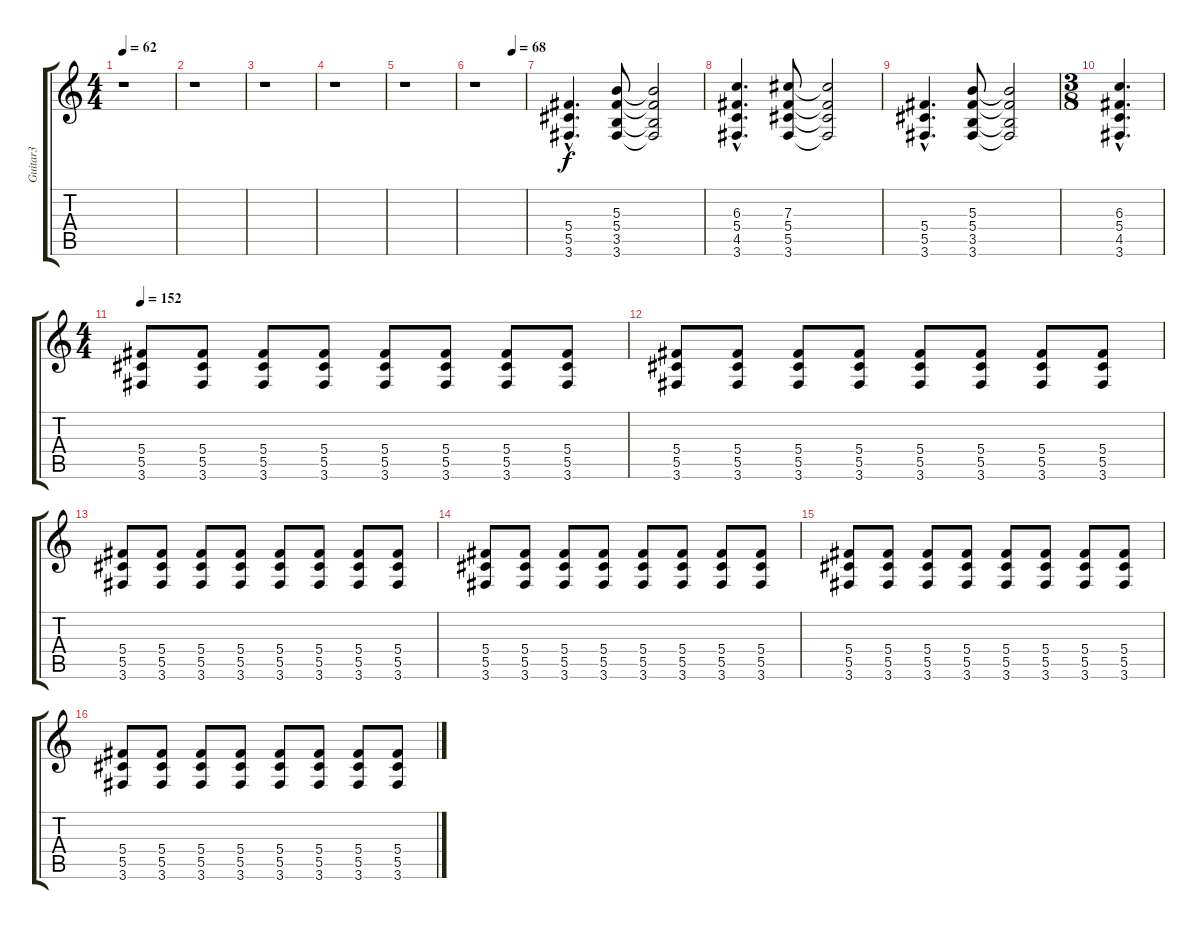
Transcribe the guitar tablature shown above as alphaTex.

\track ("Guitar3" "Guitar3") {instrument distortionguitar}
\staff {score tabs}
\tuning (Eb4 Bb3 Gb3 Db3 Ab2 Eb2) {hide}
\ts (4 4)
\tempo 62
\clef g2
\ks c
r.1{dy f} |
r.1 |
r.1 |
r.1 |
r.1 |
\tempo (68 0.75)
r.1 |
(5.4{hac} 5.5{hac} 3.6{hac}).4{d} (5.3 5.4 3.5 3.6).8 (5.3{t} 5.4{t} 3.5{t} 3.6{t}).2 |
(6.3{hac} 5.4{hac} 4.5{hac} 3.6{hac}).4{d} (7.3 5.4 5.5 3.6).8 (7.3{t} 5.4{t} 5.5{t} 3.6{t}).2 |
(5.4{hac} 5.5{hac} 3.6{hac}).4{d} (5.3 5.4 3.5 3.6).8 (5.3{t} 5.4{t} 3.5{t} 3.6{t}).2 |
\ts (3 8)
(6.3{hac} 5.4{hac} 4.5{hac} 3.6{hac}).4{d} |
\ts (4 4)
\tempo 152
(5.4 5.5 3.6).8 (5.4 5.5 3.6).8 (5.4 5.5 3.6).8 (5.4 5.5 3.6).8 (5.4 5.5 3.6).8 (5.4 5.5 3.6).8 (5.4 5.5 3.6).8 (5.4 5.5 3.6).8 |
(5.4 5.5 3.6).8 (5.4 5.5 3.6).8 (5.4 5.5 3.6).8 (5.4 5.5 3.6).8 (5.4 5.5 3.6).8 (5.4 5.5 3.6).8 (5.4 5.5 3.6).8 (5.4 5.5 3.6).8 |
(5.4 5.5 3.6).8 (5.4 5.5 3.6).8 (5.4 5.5 3.6).8 (5.4 5.5 3.6).8 (5.4 5.5 3.6).8 (5.4 5.5 3.6).8 (5.4 5.5 3.6).8 (5.4 5.5 3.6).8 |
(5.4 5.5 3.6).8 (5.4 5.5 3.6).8 (5.4 5.5 3.6).8 (5.4 5.5 3.6).8 (5.4 5.5 3.6).8 (5.4 5.5 3.6).8 (5.4 5.5 3.6).8 (5.4 5.5 3.6).8 |
(5.4 5.5 3.6).8 (5.4 5.5 3.6).8 (5.4 5.5 3.6).8 (5.4 5.5 3.6).8 (5.4 5.5 3.6).8 (5.4 5.5 3.6).8 (5.4 5.5 3.6).8 (5.4 5.5 3.6).8 |
(5.4 5.5 3.6).8 (5.4 5.5 3.6).8 (5.4 5.5 3.6).8 (5.4 5.5 3.6).8 (5.4 5.5 3.6).8 (5.4 5.5 3.6).8 (5.4 5.5 3.6).8 (5.4 5.5 3.6).8
